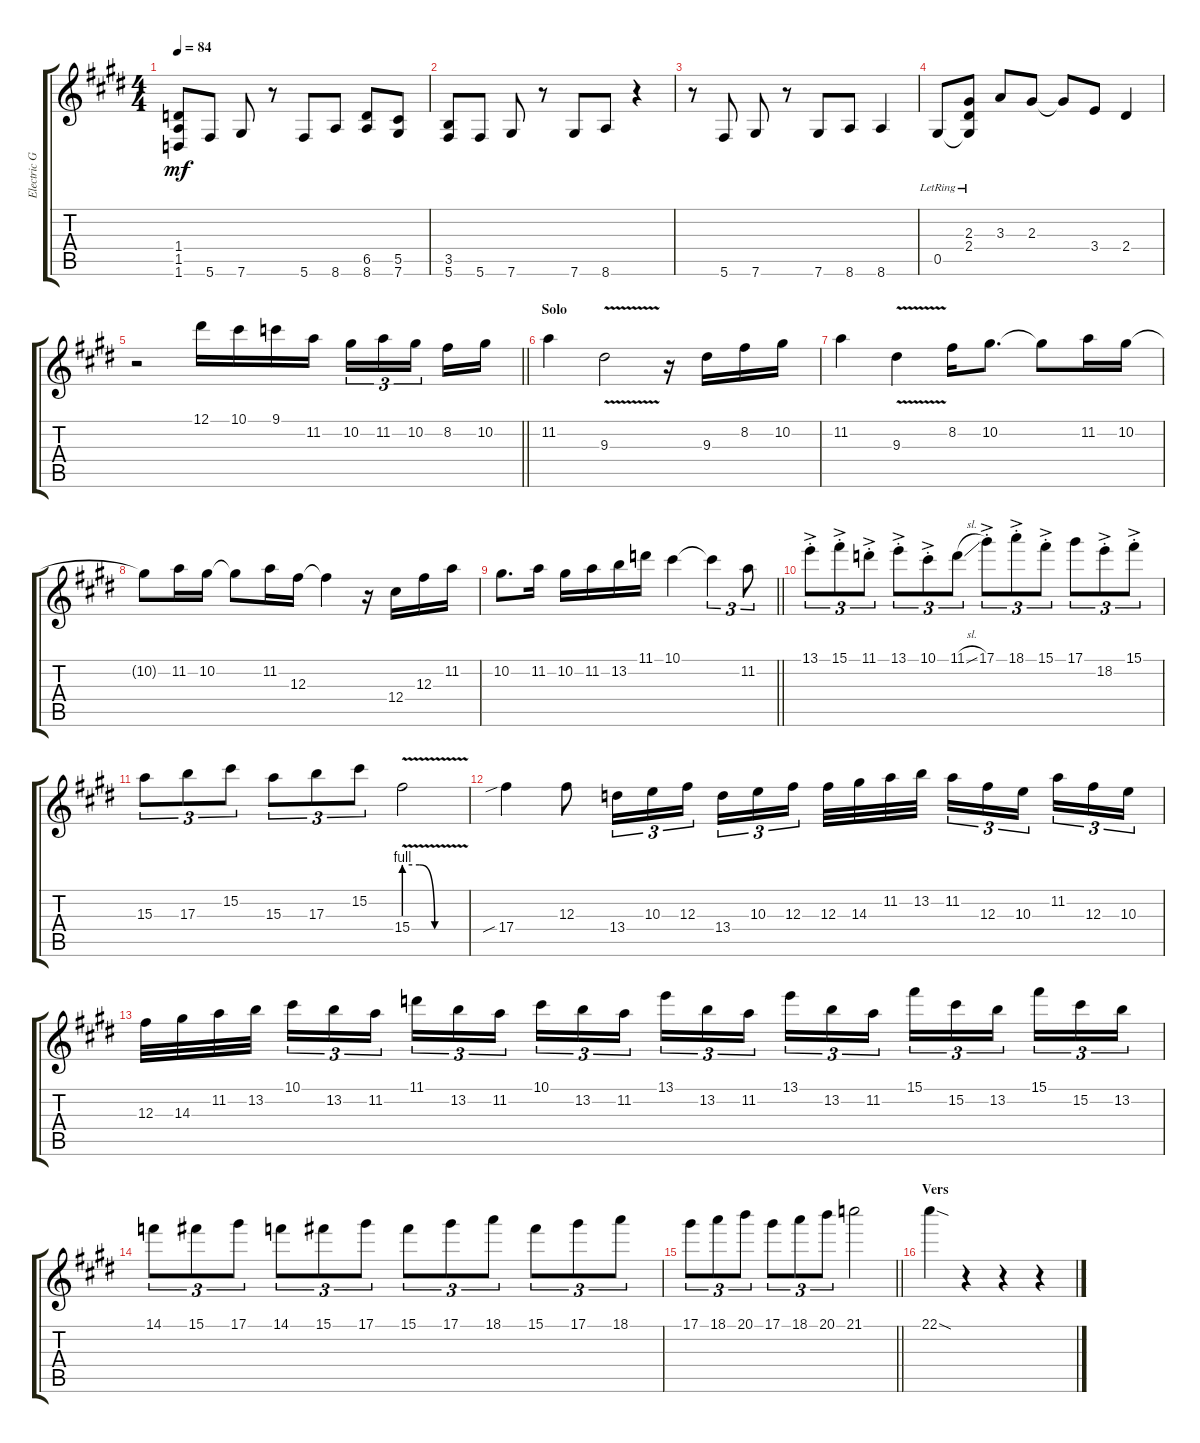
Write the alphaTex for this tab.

\track ("Electric Guitar" "Electric G") {instrument distortionguitar}
\staff {score tabs}
\tuning (Eb4 Bb3 Gb3 Db3 Ab2 Db2) {hide}
\ts (4 4)
\tempo 84
\clef g2
\ks c#minor
(1.4 1.5 1.6).8{dy mf} 5.6.8 7.6.8 r.8 5.6.8 8.6.8 (6.5 8.6).8 (5.5 7.6).8 |
(3.5 5.6).8 5.6.8 7.6.8 r.8 7.6.8 8.6.8 r.4 |
r.8 5.6.8 7.6.8 r.8 7.6.8 8.6.8 8.6.4 |
0.5{lr}.8 (2.3{lr} 2.4{lr} 0.5{lr t}).8 3.3.8 2.3.8 2.3{t}.8 3.4.8 2.4.4 |
\barLineRight lightlight
r.2 12.1.16 10.1.16 9.1.16 11.2.16 10.2.16{tu (3 2)} 11.2.16{tu (3 2)} 10.2.16{tu (3 2)} 8.2.16 10.2.16 |
\section ("" "Solo")
11.2.4 9.3{v}.2 r.16 9.3.16 8.2.16 10.2.16 |
11.2.4 9.3{v}.4 8.2.16 10.2.8{d} 10.2{t}.8 11.2.16 10.2.16 |
10.2{t}.8 11.2.16 10.2.16 10.2{t}.8 11.2.16 12.3.16 12.3{t}.4 r.16 12.4.16 12.3.16 11.2.16 |
\barLineRight lightlight
10.2.8{d} 11.2.16 10.2.16 11.2.16 13.2.16 11.1.16 10.1.4 10.1{t}.4{tu (3 2)} 11.2.8{tu (3 2)} |
13.1{ac st}.8{tu (3 2)} 15.1{ac st}.8{tu (3 2)} 11.1{ac st}.8{tu (3 2)} 13.1{ac st}.8{tu (3 2)} 10.1{ac st}.8{tu (3 2)} 11.1{sl}.8{tu (3 2)} 17.1{ac st}.8{tu (3 2)} 18.1{ac st}.8{tu (3 2)} 15.1{ac st}.8{tu (3 2)} 17.1.8{tu (3 2)} 18.2{ac st}.8{tu (3 2)} 15.1{ac st}.8{tu (3 2)} |
15.3.8{tu (3 2)} 17.3.8{tu (3 2)} 15.2.8{tu (3 2)} 15.3.8{tu (3 2)} 17.3.8{tu (3 2)} 15.2.8{tu (3 2)} 15.4{be (custom 0 4 15 4 30 0 60 0) v}.2 |
17.4{sib}.4 12.3.8 13.4.16{tu (3 2)} 10.3.16{tu (3 2)} 12.3.16{tu (3 2)} 13.4.16{tu (3 2)} 10.3.16{tu (3 2)} 12.3.16{tu (3 2)} 12.3.32 14.3.32 11.2.32 13.2.32 11.2.16{tu (3 2)} 12.3.16{tu (3 2)} 10.3.16{tu (3 2)} 11.2.16{tu (3 2)} 12.3.16{tu (3 2)} 10.3.16{tu (3 2)} |
12.3.32 14.3.32 11.2.32 13.2.32 10.1.16{tu (3 2)} 13.2.16{tu (3 2)} 11.2.16{tu (3 2)} 11.1.16{tu (3 2)} 13.2.16{tu (3 2)} 11.2.16{tu (3 2)} 10.1.16{tu (3 2)} 13.2.16{tu (3 2)} 11.2.16{tu (3 2)} 13.1.16{tu (3 2)} 13.2.16{tu (3 2)} 11.2.16{tu (3 2)} 13.1.16{tu (3 2)} 13.2.16{tu (3 2)} 11.2.16{tu (3 2)} 15.1.16{tu (3 2)} 15.2.16{tu (3 2)} 13.2.16{tu (3 2)} 15.1.16{tu (3 2)} 15.2.16{tu (3 2)} 13.2.16{tu (3 2)} |
14.1.8{tu (3 2)} 15.1.8{tu (3 2)} 17.1.8{tu (3 2)} 14.1.8{tu (3 2)} 15.1.8{tu (3 2)} 17.1.8{tu (3 2)} 15.1.8{tu (3 2)} 17.1.8{tu (3 2)} 18.1.8{tu (3 2)} 15.1.8{tu (3 2)} 17.1.8{tu (3 2)} 18.1.8{tu (3 2)} |
\barLineRight lightlight
17.1.8{tu (3 2)} 18.1.8{tu (3 2)} 20.1.8{tu (3 2)} 17.1.8{tu (3 2)} 18.1.8{tu (3 2)} 20.1.8{tu (3 2)} 21.1.2 |
\section ("" "Vers")
22.1{sod}.4 r.4 r.4 r.4
